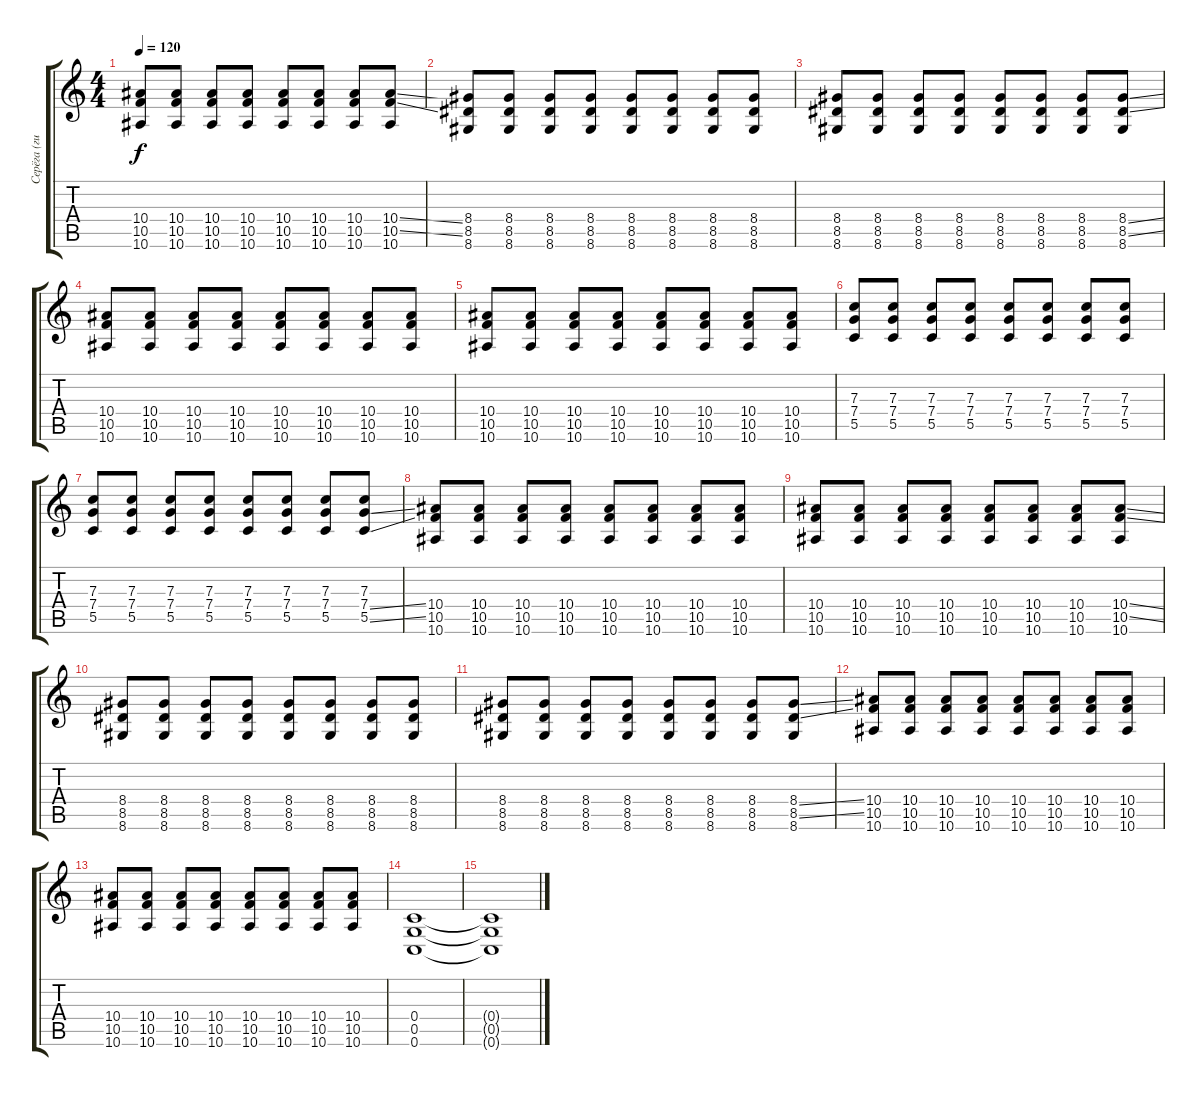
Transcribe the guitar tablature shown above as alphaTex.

\track ("Серёга (гитара 2)" "Серёга (ги") {instrument distortionguitar}
\staff {score tabs}
\tuning (D4 A3 F3 C3 G2 C2) {hide}
\ts (4 4)
\tempo 120
\clef g2
\ks c
(10.4 10.5 10.6).8{dy f} (10.4 10.5 10.6).8 (10.4 10.5 10.6).8 (10.4 10.5 10.6).8 (10.4 10.5 10.6).8 (10.4 10.5 10.6).8 (10.4 10.5 10.6).8 (10.4{ss} 10.5{ss} 10.6).8 |
(8.4 8.5 8.6).8 (8.4 8.5 8.6).8 (8.4 8.5 8.6).8 (8.4 8.5 8.6).8 (8.4 8.5 8.6).8 (8.4 8.5 8.6).8 (8.4 8.5 8.6).8 (8.4 8.5 8.6).8 |
(8.4 8.5 8.6).8 (8.4 8.5 8.6).8 (8.4 8.5 8.6).8 (8.4 8.5 8.6).8 (8.4 8.5 8.6).8 (8.4 8.5 8.6).8 (8.4 8.5 8.6).8 (8.4{ss} 8.5{ss} 8.6).8 |
(10.4 10.5 10.6).8 (10.4 10.5 10.6).8 (10.4 10.5 10.6).8 (10.4 10.5 10.6).8 (10.4 10.5 10.6).8 (10.4 10.5 10.6).8 (10.4 10.5 10.6).8 (10.4 10.5 10.6).8 |
(10.4 10.5 10.6).8 (10.4 10.5 10.6).8 (10.4 10.5 10.6).8 (10.4 10.5 10.6).8 (10.4 10.5 10.6).8 (10.4 10.5 10.6).8 (10.4 10.5 10.6).8 (10.4 10.5 10.6).8 |
(7.3 7.4 5.5).8 (7.3 7.4 5.5).8 (7.3 7.4 5.5).8 (7.3 7.4 5.5).8 (7.3 7.4 5.5).8 (7.3 7.4 5.5).8 (7.3 7.4 5.5).8 (7.3 7.4 5.5).8 |
(7.3 7.4 5.5).8 (7.3 7.4 5.5).8 (7.3 7.4 5.5).8 (7.3 7.4 5.5).8 (7.3 7.4 5.5).8 (7.3 7.4 5.5).8 (7.3 7.4 5.5).8 (7.3 7.4{ss} 5.5{ss}).8 |
(10.4 10.5 10.6).8 (10.4 10.5 10.6).8 (10.4 10.5 10.6).8 (10.4 10.5 10.6).8 (10.4 10.5 10.6).8 (10.4 10.5 10.6).8 (10.4 10.5 10.6).8 (10.4 10.5 10.6).8 |
(10.4 10.5 10.6).8 (10.4 10.5 10.6).8 (10.4 10.5 10.6).8 (10.4 10.5 10.6).8 (10.4 10.5 10.6).8 (10.4 10.5 10.6).8 (10.4 10.5 10.6).8 (10.4{ss} 10.5{ss} 10.6).8 |
(8.4 8.5 8.6).8 (8.4 8.5 8.6).8 (8.4 8.5 8.6).8 (8.4 8.5 8.6).8 (8.4 8.5 8.6).8 (8.4 8.5 8.6).8 (8.4 8.5 8.6).8 (8.4 8.5 8.6).8 |
(8.4 8.5 8.6).8 (8.4 8.5 8.6).8 (8.4 8.5 8.6).8 (8.4 8.5 8.6).8 (8.4 8.5 8.6).8 (8.4 8.5 8.6).8 (8.4 8.5 8.6).8 (8.4{ss} 8.5{ss} 8.6).8 |
(10.4 10.5 10.6).8 (10.4 10.5 10.6).8 (10.4 10.5 10.6).8 (10.4 10.5 10.6).8 (10.4 10.5 10.6).8 (10.4 10.5 10.6).8 (10.4 10.5 10.6).8 (10.4 10.5 10.6).8 |
(10.4 10.5 10.6).8 (10.4 10.5 10.6).8 (10.4 10.5 10.6).8 (10.4 10.5 10.6).8 (10.4 10.5 10.6).8 (10.4 10.5 10.6).8 (10.4 10.5 10.6).8 (10.4 10.5 10.6).8 |
(0.4 0.5 0.6).1{volume 0} |
(0.4{t} 0.5{t} 0.6{t}).1
